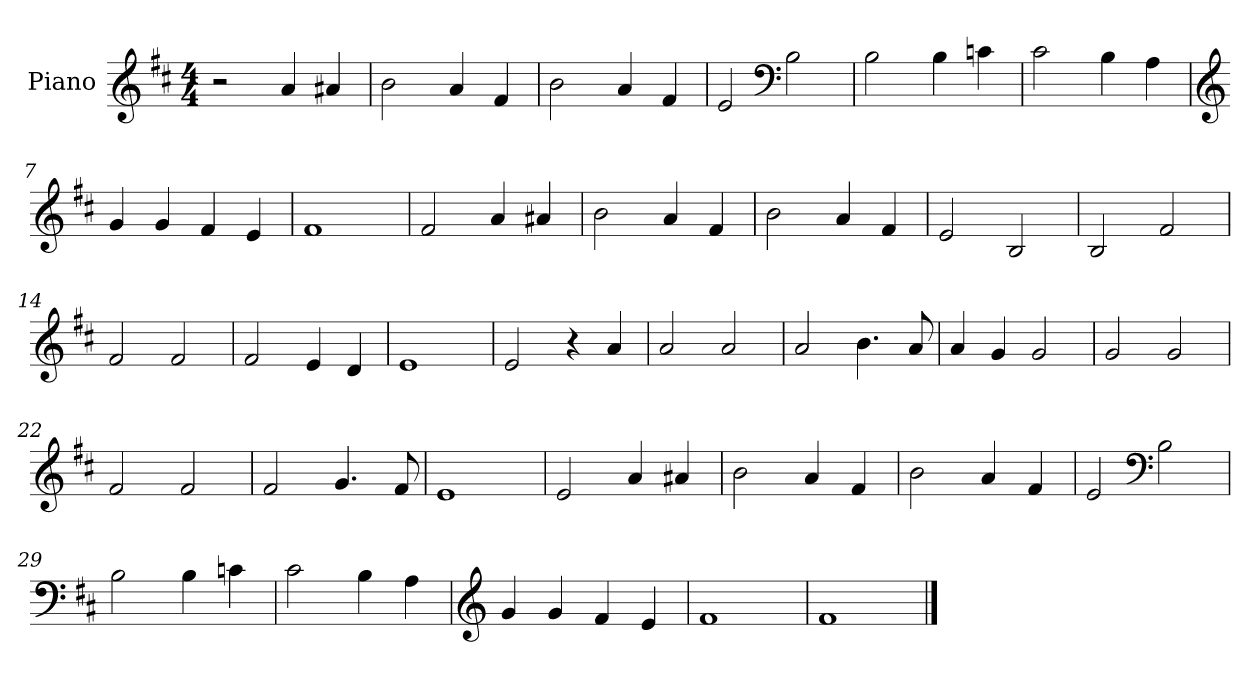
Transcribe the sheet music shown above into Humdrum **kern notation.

**kern
*part1
*staff1
*I"Piano
*I'Pno
*clefG2
*k[f#c#]
*M4/4
=1
2r
4a/
4a#X/
=2
2b\
4a/
4f#/
=3
2b\
4a/
4f#/
=4
2e/
*clefF4
2B\
=5
2B\
4B\
4cn\
=6
2c#\
4B\
4A\
=7
*clefG2
4g/
4g/
4f#/
4e/
=8
1f#
=9
2f#/
4a/
4a#X/
=10
2b\
4a/
4f#/
=11
2b\
4a/
4f#/
=12
2e/
2B/
=13
2B/
2f#/
=14
2f#/
2f#/
=15
2f#/
4e/
4d/
=16
1e
=17
2e/
4r
4a/
=18
2a/
2a/
=19
2a/
4.b\
8a/
=20
4a/
4g/
2g/
=21
2g/
2g/
=22
2f#/
2f#/
=23
2f#/
4.g/
8f#/
=24
1e
=25
2e/
4a/
4a#X/
=26
2b\
4a/
4f#/
=27
2b\
4a/
4f#/
=28
2e/
*clefF4
2B\
=29
2B\
4B\
4cn\
=30
2c#\
4B\
4A\
=31
*clefG2
4g/
4g/
4f#/
4e/
=32
1f#
=33
1f#
==
*-
